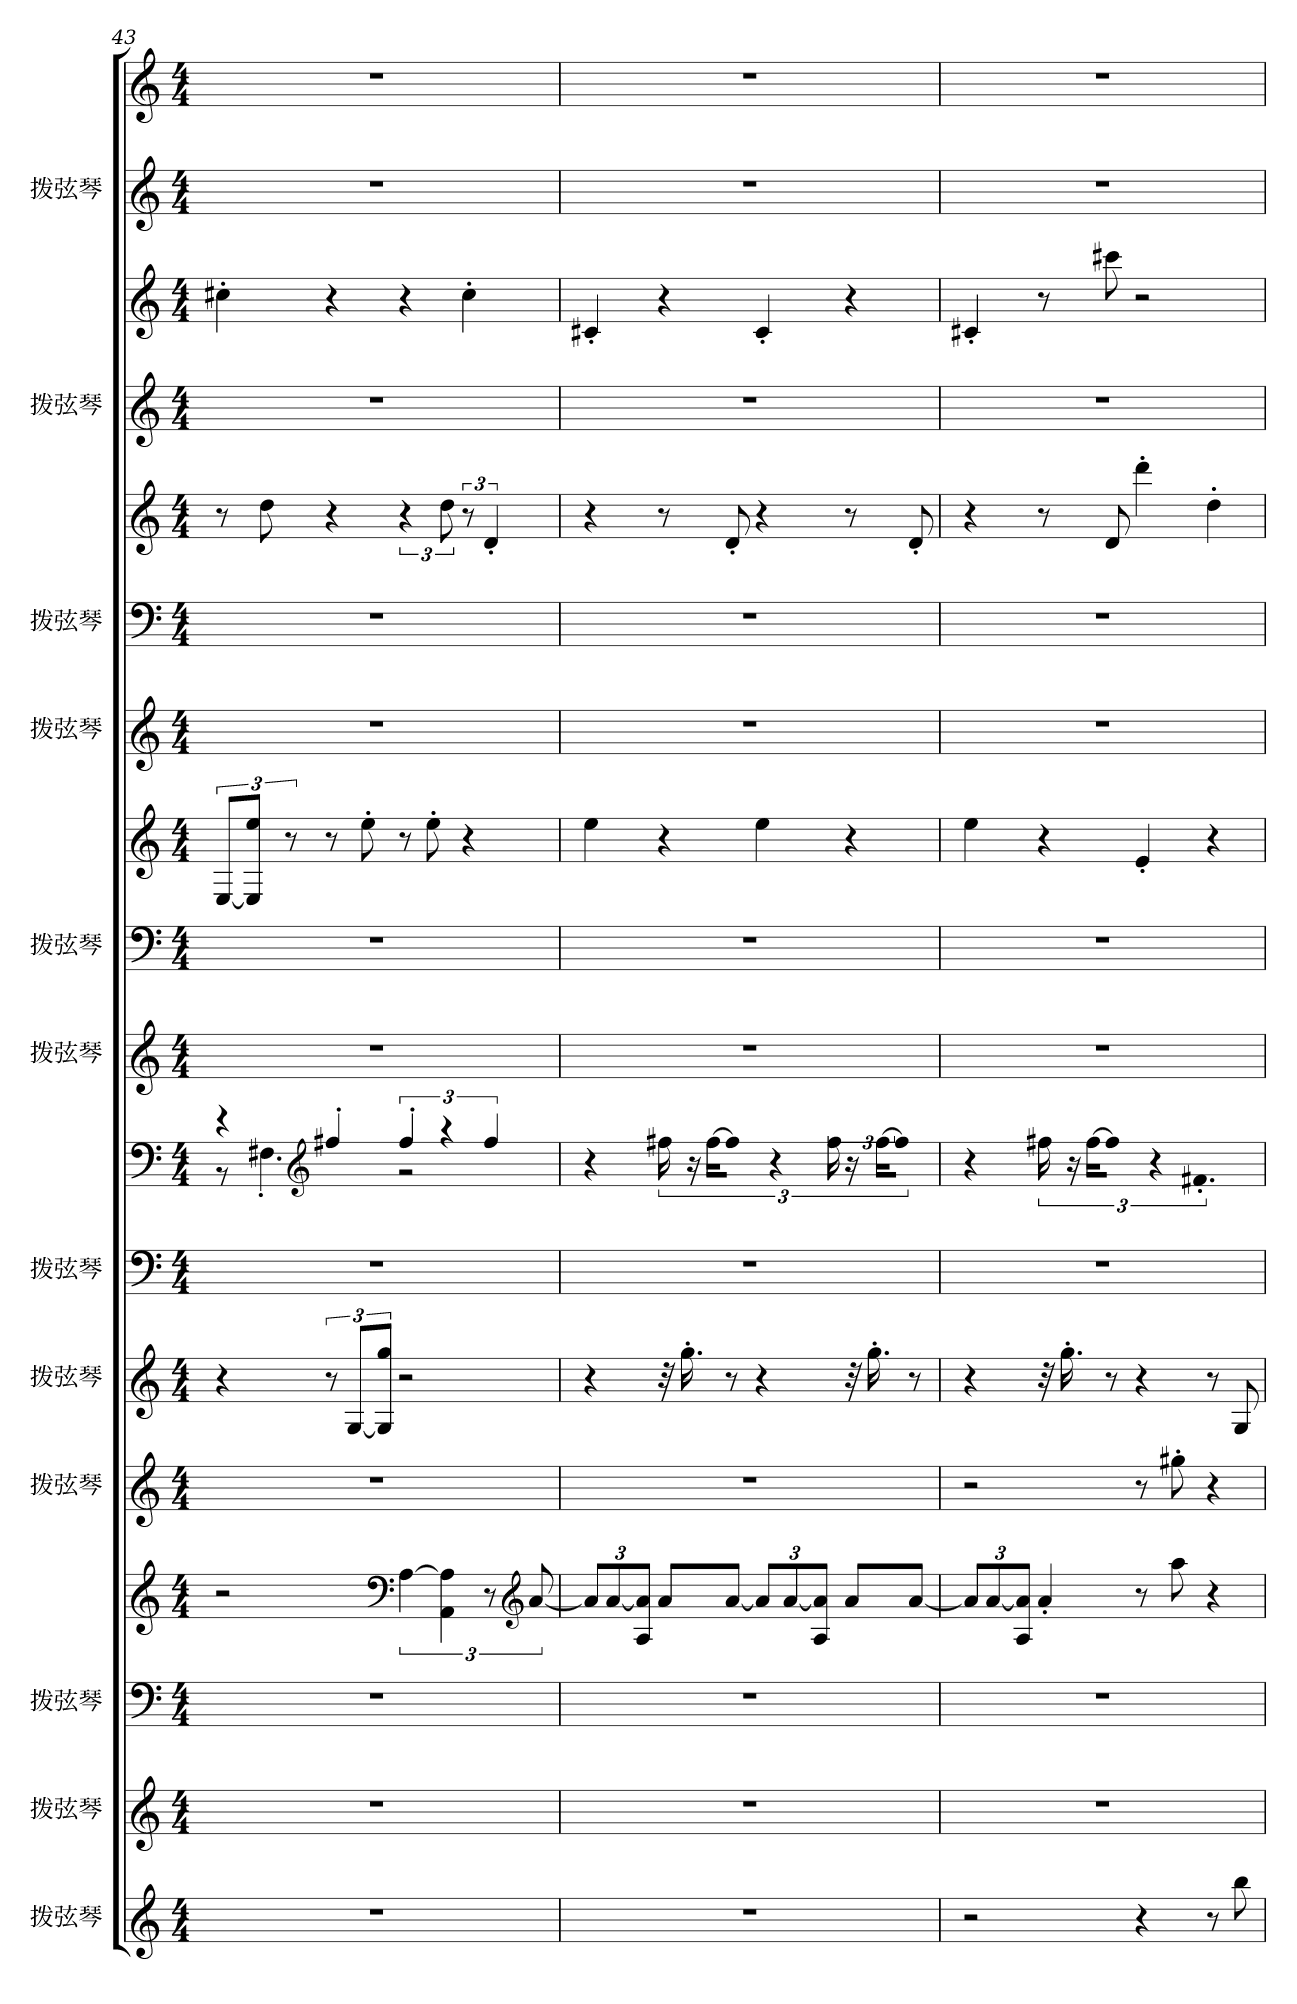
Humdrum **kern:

**kern	**kern	**kern	**kern	**kern	**kern	**kern	**kern	**kern	**kern	**kern	**kern	**kern	**kern	**kern	**kern	**kern	**kern
*part12	*part11	*part10	*part10	*part9	*part8	*part7	*part7	*part6	*part5	*part5	*part4	*part3	*part3	*part2	*part2	*part1	*part1
*staff18	*staff17	*staff16	*staff15	*staff14	*staff13	*staff12	*staff11	*staff10	*staff9	*staff8	*staff7	*staff6	*staff5	*staff4	*staff3	*staff2	*staff1
*I"拨弦琴	*I"拨弦琴	*I"拨弦琴	*	*I"拨弦琴	*I"拨弦琴	*I"拨弦琴	*	*I"拨弦琴	*I"拨弦琴	*	*I"拨弦琴	*I"拨弦琴	*	*I"拨弦琴	*	*I"拨弦琴	*
!!LO:PB:g=z
*clefG2	*clefG2	*clefF4	*clefG2	*clefG2	*clefG2	*clefF4	*clefF4	*clefG2	*clefF4	*clefG2	*clefG2	*clefF4	*clefG2	*clefG2	*clefG2	*clefG2	*clefG2
*k[]	*k[]	*k[]	*k[]	*k[]	*k[]	*k[]	*k[]	*k[]	*k[]	*k[]	*k[]	*k[]	*k[]	*k[]	*k[]	*k[]	*k[]
*M4/4	*M4/4	*M4/4	*M4/4	*M4/4	*M4/4	*M4/4	*M4/4	*M4/4	*M4/4	*M4/4	*M4/4	*M4/4	*M4/4	*M4/4	*M4/4	*M4/4	*M4/4
=43	=43	=43	=43	=43	=43	=43	=43	=43	=43	=43	=43	=43	=43	=43	=43	=43	=43
*	*	*	*	*	*	*	*^	*	*	*	*	*	*	*	*	*	*
1r	1r	1r	2r	1r	4r	1r	4r	8r	1r	1r	[12E/L	1r	1r	8r	1r	4cc#X'\	1r	1r
.	.	.	.	.	.	.	.	.	.	.	12E/] 12ee/J	.	.	.	.	.	.	.
.	.	.	.	.	.	.	.	4.F#X'\	.	.	.	.	.	8dd\	.	.	.	.
.	.	.	.	.	.	.	.	.	.	.	12r	.	.	.	.	.	.	.
*	*	*	*	*	*	*	*clefG2	*	*	*	*	*	*	*	*	*	*	*
.	.	.	.	.	12r	.	4ff#X'/	.	.	.	8r	.	.	4r	.	4r	.	.
.	.	.	.	.	[12G/L	.	.	.	.	.	.	.	.	.	.	.	.	.
.	.	.	.	.	.	.	.	.	.	.	8ee'\	.	.	.	.	.	.	.
.	.	.	.	.	12G/] 12gg/J	.	.	.	.	.	.	.	.	.	.	.	.	.
*	*	*	*clefF4	*	*	*	*	*	*	*	*	*	*	*	*	*	*	*
.	.	.	[6A\	.	2r	.	6ff#'/	2r	.	.	8r	.	.	6r	.	4r	.	.
.	.	.	.	.	.	.	.	.	.	.	8ee'\	.	.	.	.	.	.	.
.	.	.	6AA\ 6A\]	.	.	.	6r	.	.	.	.	.	.	12dd\	.	.	.	.
.	.	.	.	.	.	.	.	.	.	.	4r	.	.	12r	.	4cc#'\	.	.
.	.	.	12r	.	.	.	6ff#/	.	.	.	.	.	.	6d'/	.	.	.	.
*	*	*	*clefG2	*	*	*	*	*	*	*	*	*	*	*	*	*	*	*
.	.	.	[12a/	.	.	.	.	.	.	.	.	.	.	.	.	.	.	.
*	*	*	*	*	*	*	*v	*v	*	*	*	*	*	*	*	*	*	*
=44	=44	=44	=44	=44	=44	=44	=44	=44	=44	=44	=44	=44	=44	=44	=44	=44	=44
*	*	*	*Xbrackettup	*	*	*	*	*	*	*	*	*	*	*	*	*	*
1r	1r	1r	12a/L]	1r	4r	1r	4r	1r	1r	4ee\	1r	1r	4r	1r	4c#X'/	1r	1r
.	.	.	[12a/	.	.	.	.	.	.	.	.	.	.	.	.	.	.
.	.	.	12A/ 12a/]J	.	.	.	.	.	.	.	.	.	.	.	.	.	.
.	.	.	8a/L	.	32r	.	24ff#X\	.	.	4r	.	.	8r	.	4r	.	.
.	.	.	.	.	16.gg'\	.	.	.	.	.	.	.	.	.	.	.	.
.	.	.	.	.	.	.	24r	.	.	.	.	.	.	.	.	.	.
.	.	.	.	.	.	.	[24ff#\KL	.	.	.	.	.	.	.	.	.	.
.	.	.	[8a/J	.	8r	.	8ff#\J]	.	.	.	.	.	8d'/	.	.	.	.
.	.	.	12a/L]	.	4r	.	4r	.	.	4ee\	.	.	4r	.	4c#'/	.	.
.	.	.	[12a/	.	.	.	.	.	.	.	.	.	.	.	.	.	.
.	.	.	12A/ 12a/]J	.	.	.	.	.	.	.	.	.	.	.	.	.	.
.	.	.	8a/L	.	32r	.	24ff#\	.	.	4r	.	.	8r	.	4r	.	.
.	.	.	.	.	16.gg'\	.	.	.	.	.	.	.	.	.	.	.	.
.	.	.	.	.	.	.	24r	.	.	.	.	.	.	.	.	.	.
.	.	.	.	.	.	.	[24ff#\KL	.	.	.	.	.	.	.	.	.	.
.	.	.	[8a/J	.	8r	.	8ff#\J]	.	.	.	.	.	8d'/	.	.	.	.
!!LO:PB:g=z
=45	=45	=45	=45	=45	=45	=45	=45	=45	=45	=45	=45	=45	=45	=45	=45	=45	=45
2r	1r	1r	12a/L]	2r	4r	1r	4r	1r	1r	4ee\	1r	1r	4r	1r	4c#X'/	1r	1r
.	.	.	[12a/	.	.	.	.	.	.	.	.	.	.	.	.	.	.
.	.	.	12A/ 12a/]J	.	.	.	.	.	.	.	.	.	.	.	.	.	.
.	.	.	4a'/	.	32r	.	24ff#X\	.	.	4r	.	.	8r	.	8r	.	.
.	.	.	.	.	16.gg'\	.	.	.	.	.	.	.	.	.	.	.	.
.	.	.	.	.	.	.	24r	.	.	.	.	.	.	.	.	.	.
.	.	.	.	.	.	.	[24ff#\KL	.	.	.	.	.	.	.	.	.	.
.	.	.	.	.	8r	.	8ff#\J]	.	.	.	.	.	8d/	.	8ccc#X\	.	.
4r	.	.	8r	8r	4r	.	8r	.	.	4e'/	.	.	4ddd'\	.	2r	.	.
.	.	.	8aa\	8gg#X'\	.	.	4.f#X'/	.	.	.	.	.	.	.	.	.	.
8r	.	.	4r	4r	8r	.	.	.	.	4r	.	.	4dd'\	.	.	.	.
8bb\	.	.	.	.	8G/	.	.	.	.	.	.	.	.	.	.	.	.
=	=	=	=	=	=	=	=	=	=	=	=	=	=	=	=	=	=
*-	*-	*-	*-	*-	*-	*-	*-	*-	*-	*-	*-	*-	*-	*-	*-	*-	*-
